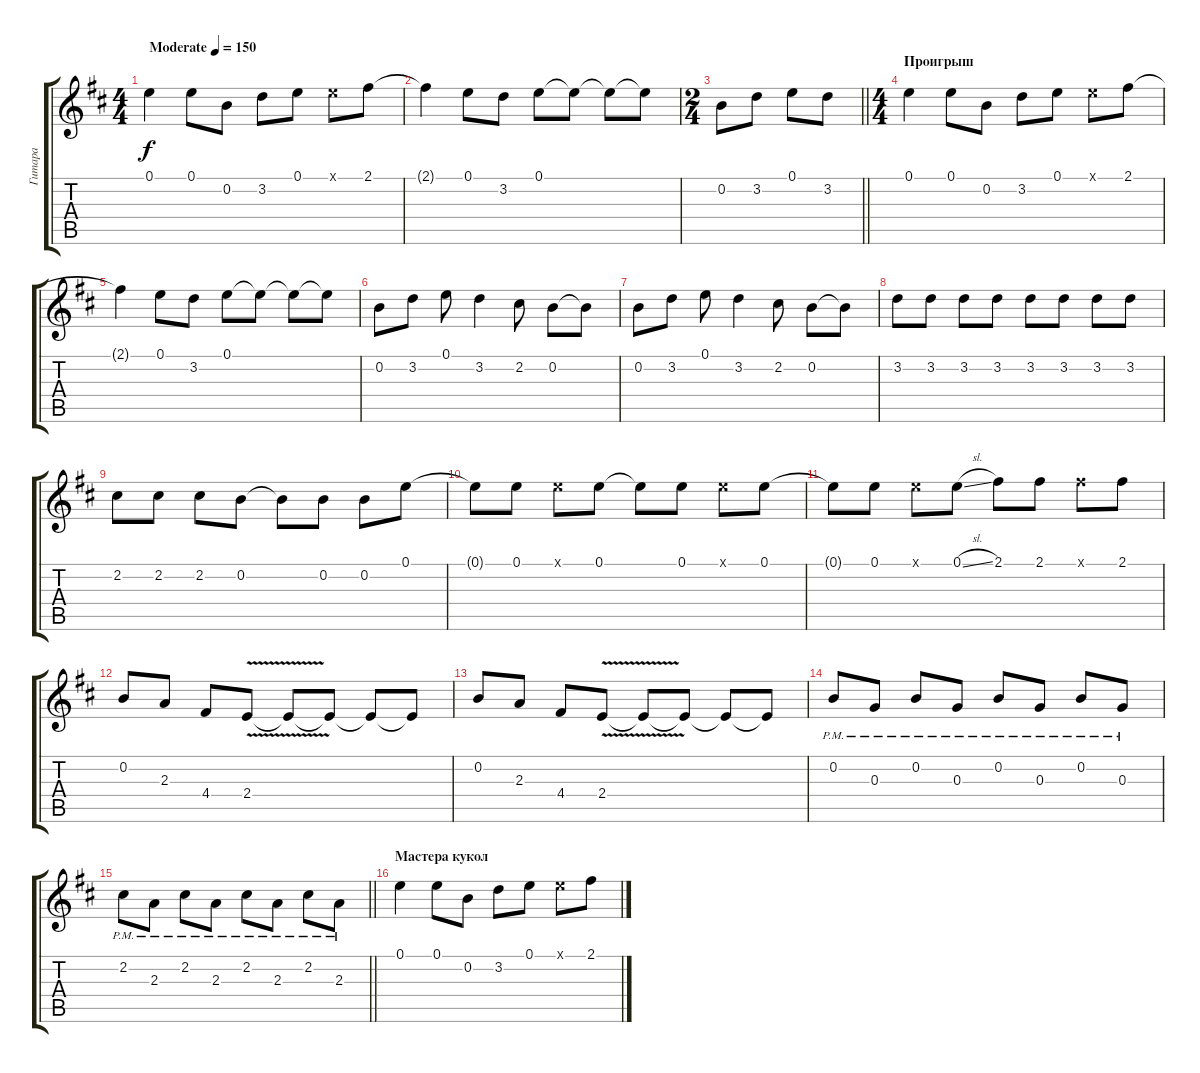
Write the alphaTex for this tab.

\track ("Гитара" "Гитара") {instrument distortionguitar}
\staff {score tabs}
\tuning (E4 B3 G3 D3 A2 E2) {hide}
\ts (4 4)
\section ("" "")
\tempo (150 "Moderate")
\clef g2
\ks bminor
0.1.4{dy f instrument distortionguitar} 0.1.8 0.2.8 3.2.8 0.1.8 0.1{x}.8 2.1.8 |
2.1{t}.4 0.1.8 3.2.8 0.1.8 0.1{t}.8 0.1{t}.8 0.1{t}.8 |
\ts (2 4)
\barLineRight lightlight
0.2.8 3.2.8 0.1.8 3.2.8 |
\ts (4 4)
\section ("" "Проигрыш")
0.1.4 0.1.8 0.2.8 3.2.8 0.1.8 0.1{x}.8 2.1.8 |
2.1{t}.4 0.1.8 3.2.8 0.1.8 0.1{t}.8 0.1{t}.8 0.1{t}.8 |
0.2.8 3.2.8 0.1.8 3.2.4 2.2.8 0.2.8 0.2{t}.8 |
0.2.8 3.2.8 0.1.8 3.2.4 2.2.8 0.2.8 0.2{t}.8 |
3.2.8 3.2.8 3.2.8 3.2.8 3.2.8 3.2.8 3.2.8 3.2.8 |
2.2.8 2.2.8 2.2.8 0.2.8 0.2{t}.8 0.2.8 0.2.8 0.1.8 |
0.1{t}.8 0.1.8 0.1{x}.8 0.1.8 0.1{t}.8 0.1.8 0.1{x}.8 0.1.8 |
0.1{t}.8 0.1.8 0.1{x}.8 0.1{sl}.8 2.1.8 2.1.8 2.1{x}.8 2.1.8 |
0.2.8 2.3.8 4.4.8 2.4{v}.8 2.4{t}.8 2.4{t}.8 2.4{t}.8 2.4{t}.8 |
0.2.8 2.3.8 4.4.8 2.4{v}.8 2.4{t}.8 2.4{t}.8 2.4{t}.8 2.4{t}.8 |
0.2{pm}.8 0.3{pm}.8 0.2{pm}.8 0.3{pm}.8 0.2{pm}.8 0.3{pm}.8 0.2{pm}.8 0.3{pm}.8 |
\barLineRight lightlight
2.2{pm}.8 2.3{pm}.8 2.2{pm}.8 2.3{pm}.8 2.2{pm}.8 2.3{pm}.8 2.2{pm}.8 2.3{pm}.8 |
\section ("" "Мастера кукол")
0.1.4 0.1.8 0.2.8 3.2.8 0.1.8 0.1{x}.8 2.1.8
